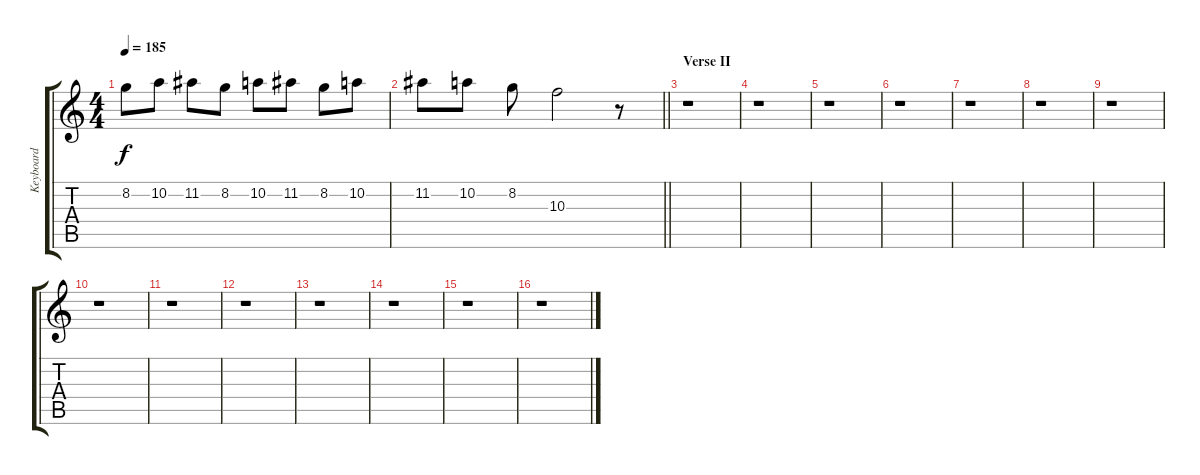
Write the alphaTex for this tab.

\track ("Keyboard" "Keyboard") {instrument electricguitarclean}
\staff {score tabs}
\tuning (E4 B3 G3 D3 A2 E2) {hide}
\ts (4 4)
\tempo 185
\clef g2
\ks c
8.2{t}.8{dy f} 10.2.8 11.2.8 8.2.8 10.2.8 11.2.8 8.2.8 10.2.8 |
\barLineRight lightlight
11.2.8 10.2.8 8.2.8 10.3.2 r.8 |
\section ("" "Verse II")
r.1 |
r.1 |
r.1 |
r.1 |
r.1 |
r.1 |
r.1 |
r.1 |
r.1 |
r.1 |
r.1 |
r.1 |
r.1 |
r.1
